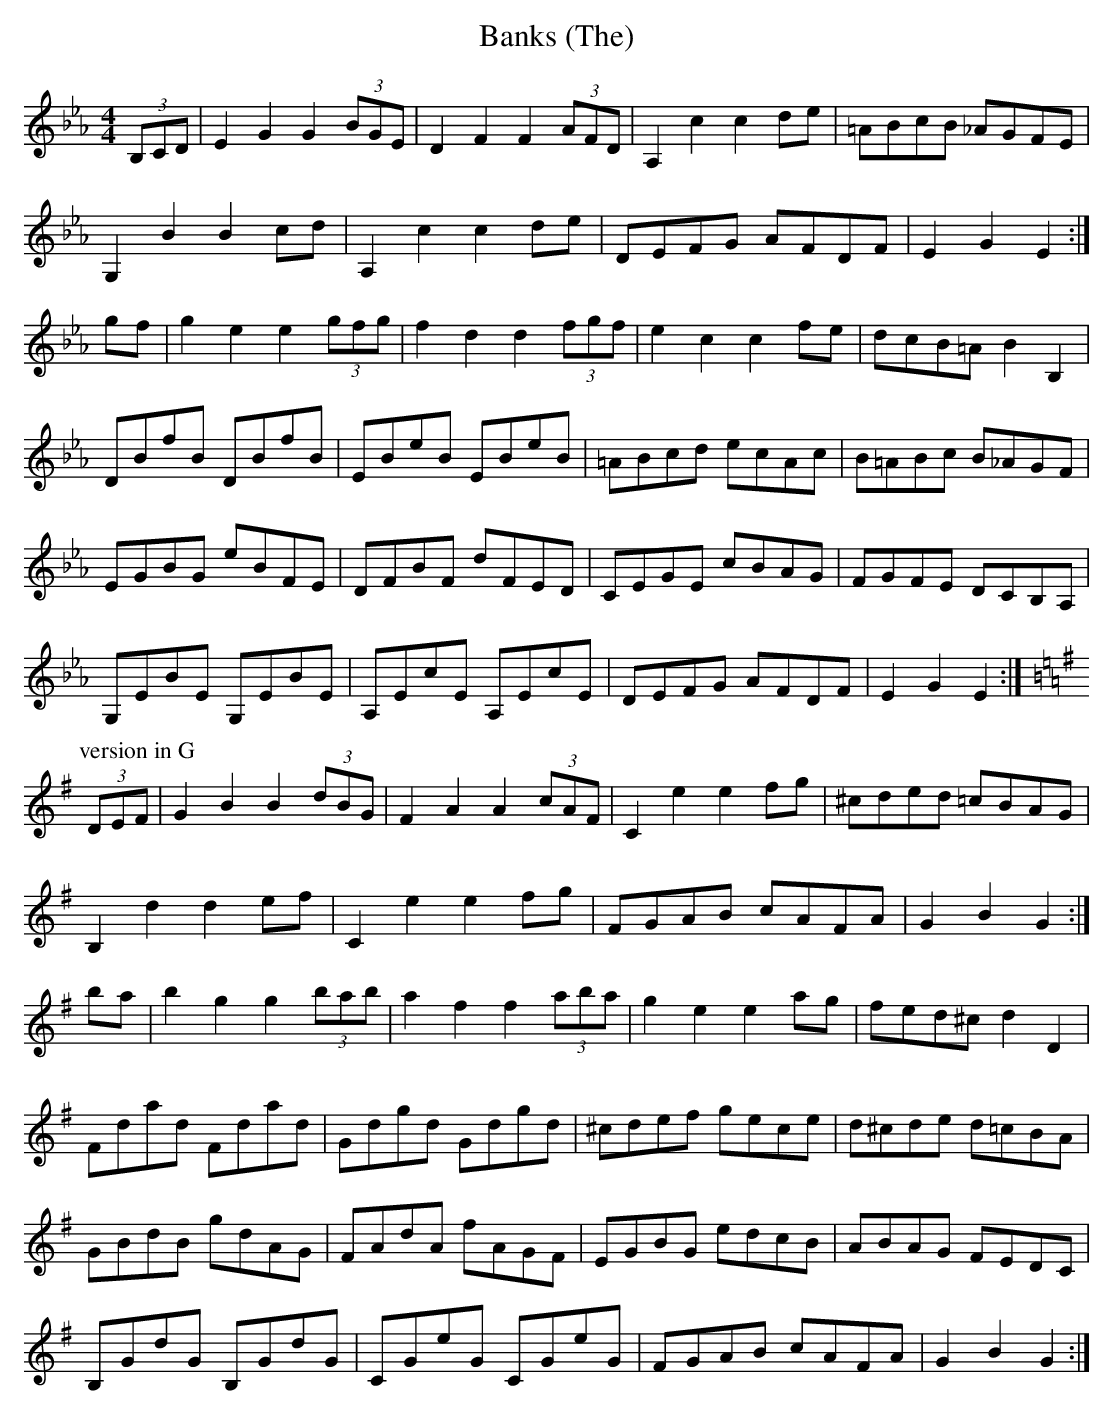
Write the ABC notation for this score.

X:1
T: Banks (The)
M: 4/4
L: 1/8
K: Eb
(3B,CD | E2 G2 G2 (3BGE | D2 F2 F2 (3AFD | A,2 c2 c2 de |\
=ABcB _AGFE |
G,2 B2 B2 cd | A,2 c2 c2 de | DEFG AFDF | E2 G2 E2 :|
gf | g2 e2 e2 (3gfg | f2 d2 d2 (3fgf | e2 c2 c2 fe |\
dcB=A B2 B,2 |
DBfB DBfB | EBeB EBeB | =ABcd ecAc | B=ABc B_AGF |
EGBG eBFE | DFBF dFED | CEGE cBAG | FGFE DCB,A, |
G,EBE G,EBE | A,EcE A,EcE | DEFG AFDF | E2 G2 E2 :|
w: %blank line
P: version in G
K: G
(3DEF | G2 B2 B2 (3dBG | F2 A2 A2 (3cAF | C2 e2 e2 fg |\
^cded =cBAG |
B,2 d2 d2 ef | C2 e2 e2 fg | FGAB cAFA | G2 B2 G2 :|
ba | b2 g2 g2 (3bab | a2 f2 f2 (3aba | g2 e2 e2 ag |\
fed^c d2 D2 |
Fdad Fdad | Gdgd Gdgd | ^cdef gece | d^cde d=cBA |
GBdB gdAG | FAdA fAGF | EGBG edcB | ABAG FEDC |
B,GdG B,GdG | CGeG CGeG | FGAB cAFA | G2 B2 G2 :|
